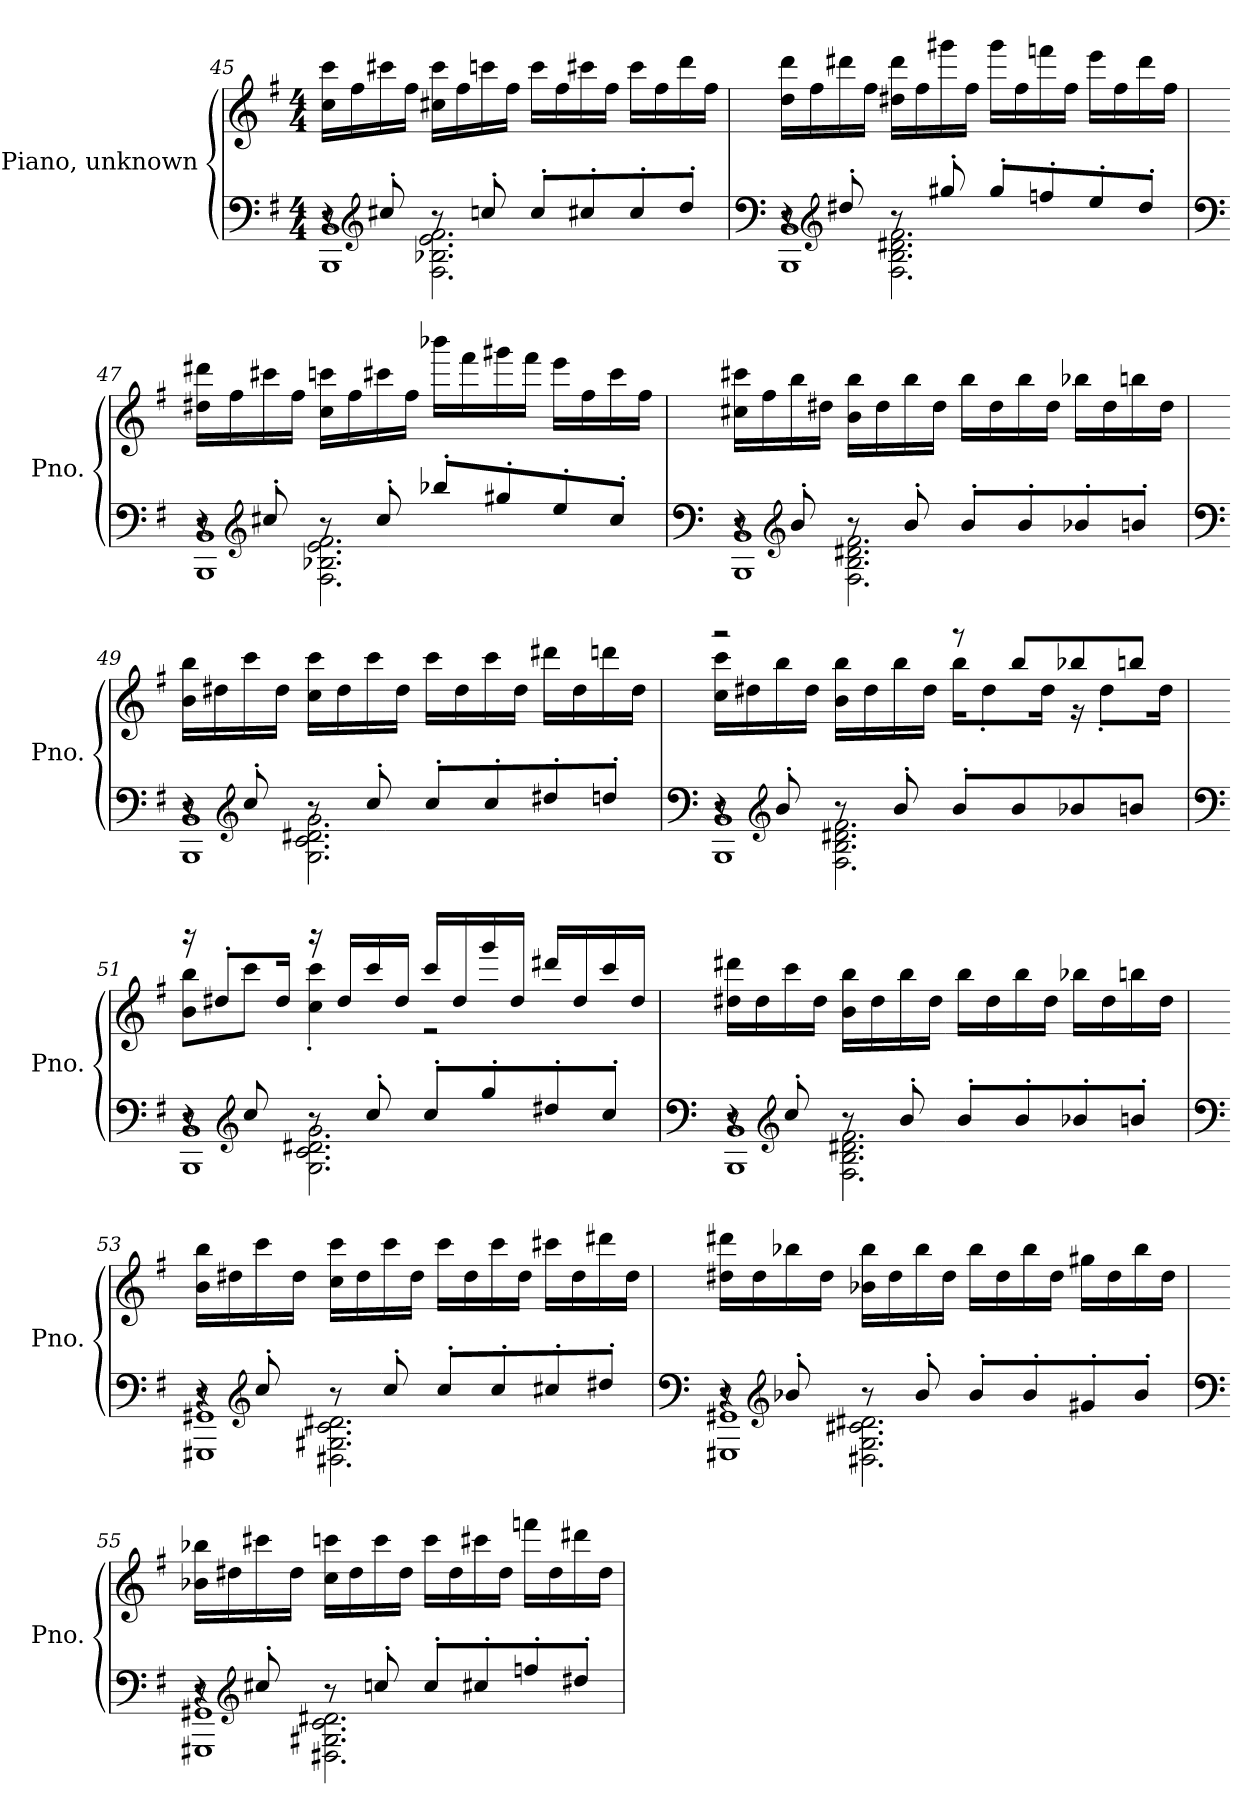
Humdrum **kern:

**kern	**kern
*part1	*part1
*staff2	*staff1
*I"Piano, unknown	*
*I'Pno.	*
!!LO:LB:g=z
*clefF4	*clefG2
*k[f#]	*k[f#]
*M4/4	*M4/4
=45	=45
*^	*
*	*^	*
8r	4r	1BBB 1BB	16cc\ 16ccc\LL
.	.	.	16ff#\
*clefG2	*	*	*
8cc#X'/	.	.	16ccc#X\
.	.	.	16ff#\JJ
8r	2.F#\ 2.B-X\ 2.e\ 2.f#\	.	16cc#X\ 16ccc#\LL
.	.	.	16ff#\
8ccn'/	.	.	16cccn\
.	.	.	16ff#\JJ
8cc'/L	.	.	16ccc\LL
.	.	.	16ff#\
8cc#X'/	.	.	16ccc#X\
.	.	.	16ff#\JJ
8cc#'/	.	.	16ccc#\LL
.	.	.	16ff#\
8dd'/J	.	.	16ddd\
.	.	.	16ff#\JJ
=46	=46	=46	=46
*clefF4	*	*	*
8r	4r	1BBB 1BB	16dd\ 16ddd\LL
.	.	.	16ff#\
*clefG2	*	*	*
8dd#X'/	.	.	16ddd#X\
.	.	.	16ff#\JJ
8r	2.F#\ 2.B\ 2.d#X\ 2.f#\	.	16dd#X\ 16ddd#\LL
.	.	.	16ff#\
8gg#X'/	.	.	16ggg#X\
.	.	.	16ff#\JJ
8gg#'/L	.	.	16ggg#\LL
.	.	.	16ff#\
8ffn'/	.	.	16fffn\
.	.	.	16ff#\JJ
8ee'/	.	.	16eee\LL
.	.	.	16ff#\
8dd#'/J	.	.	16ddd#\
.	.	.	16ff#\JJ
!!LO:LB:g=z
=47	=47	=47	=47
*clefF4	*	*	*
8r	4r	1BBB 1BB	16dd#X\ 16ddd#X\LL
.	.	.	16ff#\
*clefG2	*	*	*
8cc#X'/	.	.	16ccc#X\
.	.	.	16ff#\JJ
8r	2.F#\ 2.B-X\ 2.e\ 2.f#\	.	16cc\ 16cccn\LL
.	.	.	16ff#\
8cc#'/	.	.	16ccc#X\
.	.	.	16ff#\JJ
8bb-X'/L	.	.	16bbb-X\LL
.	.	.	16fff#\
8gg#X'/	.	.	16ggg#X\
.	.	.	16fff#\JJ
8ee'/	.	.	16eee\LL
.	.	.	16ff#\
8cc#'/J	.	.	16ccc#\
.	.	.	16ff#\JJ
=48	=48	=48	=48
*clefF4	*	*	*
8r	4r	1BBB 1BB	16cc#X\ 16ccc#X\LL
.	.	.	16ff#\
*clefG2	*	*	*
8b'/	.	.	16bb\
.	.	.	16dd#X\JJ
8r	2.F#\ 2.B\ 2.d#X\ 2.f#\	.	16b\ 16bb\LL
.	.	.	16dd#\
8b'/	.	.	16bb\
.	.	.	16dd#\JJ
8b'/L	.	.	16bb\LL
.	.	.	16dd#\
8b'/	.	.	16bb\
.	.	.	16dd#\JJ
8b-X'/	.	.	16bb-X\LL
.	.	.	16dd#\
8bn'/J	.	.	16bbn\
.	.	.	16dd#\JJ
!!LO:PB:g=z
=49	=49	=49	=49
*clefF4	*	*	*
8r	4r	1BBB 1BB	16b\ 16bb\LL
.	.	.	16dd#X\
*clefG2	*	*	*
8cc'/	.	.	16ccc\
.	.	.	16dd#\JJ
8r	2.G\ 2.c\ 2.d#X\ 2.g\	.	16cc\ 16ccc\LL
.	.	.	16dd#\
8cc'/	.	.	16ccc\
.	.	.	16dd#\JJ
8cc'/L	.	.	16ccc\LL
.	.	.	16dd#\
8cc'/	.	.	16ccc\
.	.	.	16dd#\JJ
8dd#X'/	.	.	16ddd#X\LL
.	.	.	16dd#\
8ddn'/J	.	.	16dddn\
.	.	.	16dd#\JJ
=50	=50	=50	=50
*clefF4	*	*	*
*	*	*	*^
8r	4r	1BBB 1BB	2r	16cc\ 16ccc\LL
.	.	.	.	16dd#X\
*clefG2	*	*	*	*
8b'/	.	.	.	16bb\
.	.	.	.	16dd#\JJ
8r	2.F#\ 2.B\ 2.d#X\ 2.f#\	.	.	16b\ 16bb\LL
.	.	.	.	16dd#\
8b'/	.	.	.	16bb\
.	.	.	.	16dd#\JJ
8b'/L	.	.	8r	16bb\KL
.	.	.	.	8dd#'\
8b/	.	.	8bb/L	.
.	.	.	.	16dd#\Jk
8b-X/	.	.	8bb-X/	16r
.	.	.	.	8dd#'\L
8bn/J	.	.	8bbn/J	.
.	.	.	.	16dd#\Jk
!!LO:LB:g=z	!!
=51	=51	=51	=51	=51
*clefF4	*	*	*	*
8r	4r	1BBB 1BB	16r	8b\ 8bb\L
.	.	.	8dd#X'/L	.
*clefG2	*	*	*	*
8cc/	.	.	.	8ccc\J
.	.	.	16dd#/Jk	.
8r	2.G\ 2.c\ 2.d#X\ 2.g\	.	16r	4cc\' 4ccc\'
.	.	.	16dd#/LL	.
8cc'/	.	.	16ccc/	.
.	.	.	16dd#/JJ	.
8cc'/L	.	.	16ccc/LL	2r
.	.	.	16dd#/	.
8gg'/	.	.	16ggg/	.
.	.	.	16dd#/JJ	.
8dd#X'/	.	.	16ddd#X/LL	.
.	.	.	16dd#/	.
8cc'/J	.	.	16ccc/	.
.	.	.	16dd#/JJ	.
*	*	*	*v	*v
=52	=52	=52	=52
*clefF4	*	*	*
8r	4r	1BBB 1BB	16dd#X\ 16ddd#X\LL
.	.	.	16dd#\
*clefG2	*	*	*
8cc'/	.	.	16ccc\
.	.	.	16dd#\JJ
8r	2.F#\ 2.B\ 2.d#X\ 2.f#\	.	16b\ 16bb\LL
.	.	.	16dd#\
8b'/	.	.	16bb\
.	.	.	16dd#\JJ
8b'/L	.	.	16bb\LL
.	.	.	16dd#\
8b'/	.	.	16bb\
.	.	.	16dd#\JJ
8b-X'/	.	.	16bb-X\LL
.	.	.	16dd#\
8bn'/J	.	.	16bbn\
.	.	.	16dd#\JJ
!!LO:LB:g=z
=53	=53	=53	=53
*clefF4	*	*	*
8r	4r	1GGG#X 1GG#X	16b\ 16bb\LL
.	.	.	16dd#X\
*clefG2	*	*	*
8cc'/	.	.	16ccc\
.	.	.	16dd#\JJ
8r	2.D#X\ 2.G#X\ 2.c\ 2.d#X\	.	16cc\ 16ccc\LL
.	.	.	16dd#\
8cc'/	.	.	16ccc\
.	.	.	16dd#\JJ
8cc'/L	.	.	16ccc\LL
.	.	.	16dd#\
8cc'/	.	.	16ccc\
.	.	.	16dd#\JJ
8cc#X'/	.	.	16ccc#X\LL
.	.	.	16dd#\
8dd#X'/J	.	.	16ddd#X\
.	.	.	16dd#\JJ
=54	=54	=54	=54
*clefF4	*	*	*
8r	4r	1GGG#X 1GG#X	16dd#X\ 16ddd#X\LL
.	.	.	16dd#\
*clefG2	*	*	*
8b-X'/	.	.	16bb-X\
.	.	.	16dd#\JJ
8r	2.D#X\ 2.G\ 2.c#X\ 2.d#X\	.	16b-X\ 16bb-\LL
.	.	.	16dd#\
8b-'/	.	.	16bb-\
.	.	.	16dd#\JJ
8b-'/L	.	.	16bb-\LL
.	.	.	16dd#\
8b-'/	.	.	16bb-\
.	.	.	16dd#\JJ
8g#X'/	.	.	16gg#X\LL
.	.	.	16dd#\
8b-'/J	.	.	16bb-\
.	.	.	16dd#\JJ
!!LO:LB:g=z
=55	=55	=55	=55
*clefF4	*	*	*
8r	4r	1GGG#X 1GG#X	16b-X\ 16bb-X\LL
.	.	.	16dd#X\
*clefG2	*	*	*
8cc#X'/	.	.	16ccc#X\
.	.	.	16dd#\JJ
8r	2.D#X\ 2.G#X\ 2.c\ 2.d#X\	.	16cc\ 16cccn\LL
.	.	.	16dd#\
8ccn'/	.	.	16ccc\
.	.	.	16dd#\JJ
8cc'/L	.	.	16ccc\LL
.	.	.	16dd#\
8cc#X'/	.	.	16ccc#X\
.	.	.	16dd#\JJ
8ffn'/	.	.	16fffn\LL
.	.	.	16dd#\
8dd#X'/J	.	.	16ddd#X\
.	.	.	16dd#\JJ
*v	*v	*v	*
=	=
*-	*-
